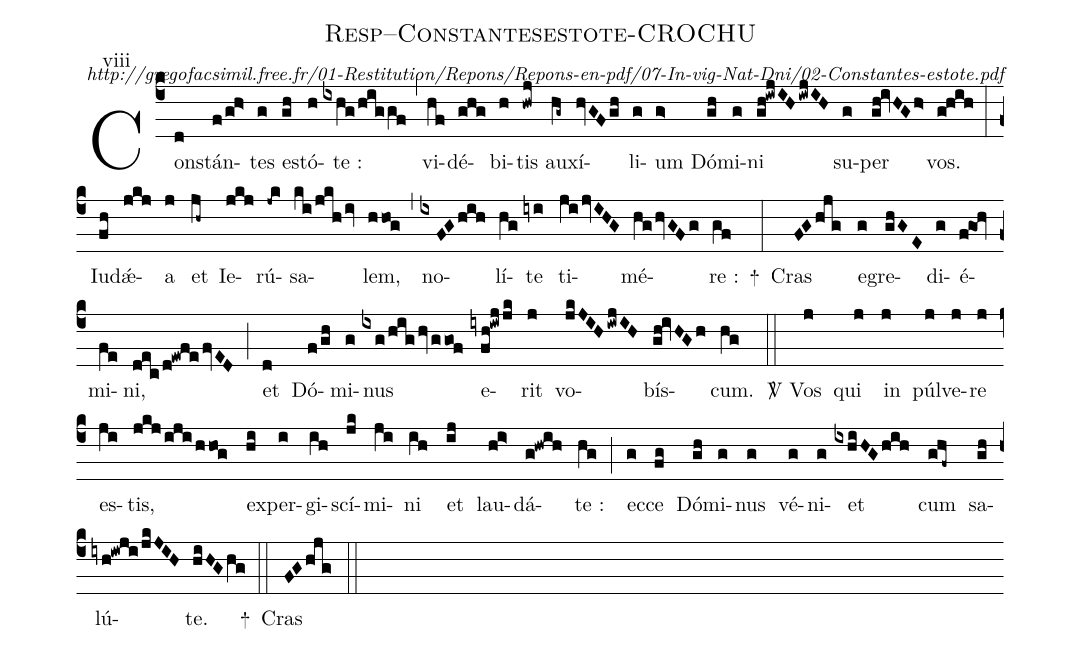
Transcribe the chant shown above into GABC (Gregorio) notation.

name: Resp--Constantesestote-CROCHU;
commentary: http://gregofacsimil.free.fr/01-Restitution/Repons/Repons-en-pdf/07-In-vig-Nat-Dni/02-Constantes-estote.pdf;
annotation: viii;
%%
(c4) Con(d)stán(f/gh>)tes(g) es(gh)tó(h)te :(ixhg/higgf) (,) vi(hf)dé(ghg)bi(h)tis(hwj) au(hg~)xí(hvGFgh)li(g)um(g>) Dó(gh)mi(g)ni(gh!iwjIH/iwjIH) su(g)per(gh!ivHGh>) vos.(g!hih) (:) Iu(fh)dǽ(jkj)a(j) et(jh~) Ie(jkj)rú(-jk)sa(ki/jkh/iv)lem,(hhog) (,) no(ixFGhih)lí(hg)te(iyi) ti(ji/jvIHG)mé(hg/hvGFg)re :(gf) +(:) Cras(FGhjg) e(g)gre(ghGE)di(g)é(f!goh)mi(fe)ni,(dec/d!ewfe/fvED) (;) et(d) Dó(f/gh)mi(g)nus(ixg/hig/hvggof) e(iyfh!iwjjk)rit(j) vo(jkJIH/iwjIH)bís(gh!ivHGh)cum.(hg) (::)

<sp>V/</sp> Vos(j) qui(j) in(j) púl(j)ve(j)re(j) es(ji)tis,(jkj/iji/hhog) ex(hi)per(i)gi(ih)scí(jk)mi(ji)ni(ih) et(ij) lau(hi>)dá(g!hwih)te :(hg) (;) ec(g)ce(fg) Dó(gh)mi(g)nus(g) vé(g)ni(g)et(ixhiHG/hih) cum(ghf~) sa(gh)lú(iyh!iwji/jkJIH)te.(hiHGhg) +(::)
Cras(FGhjg) (::)
